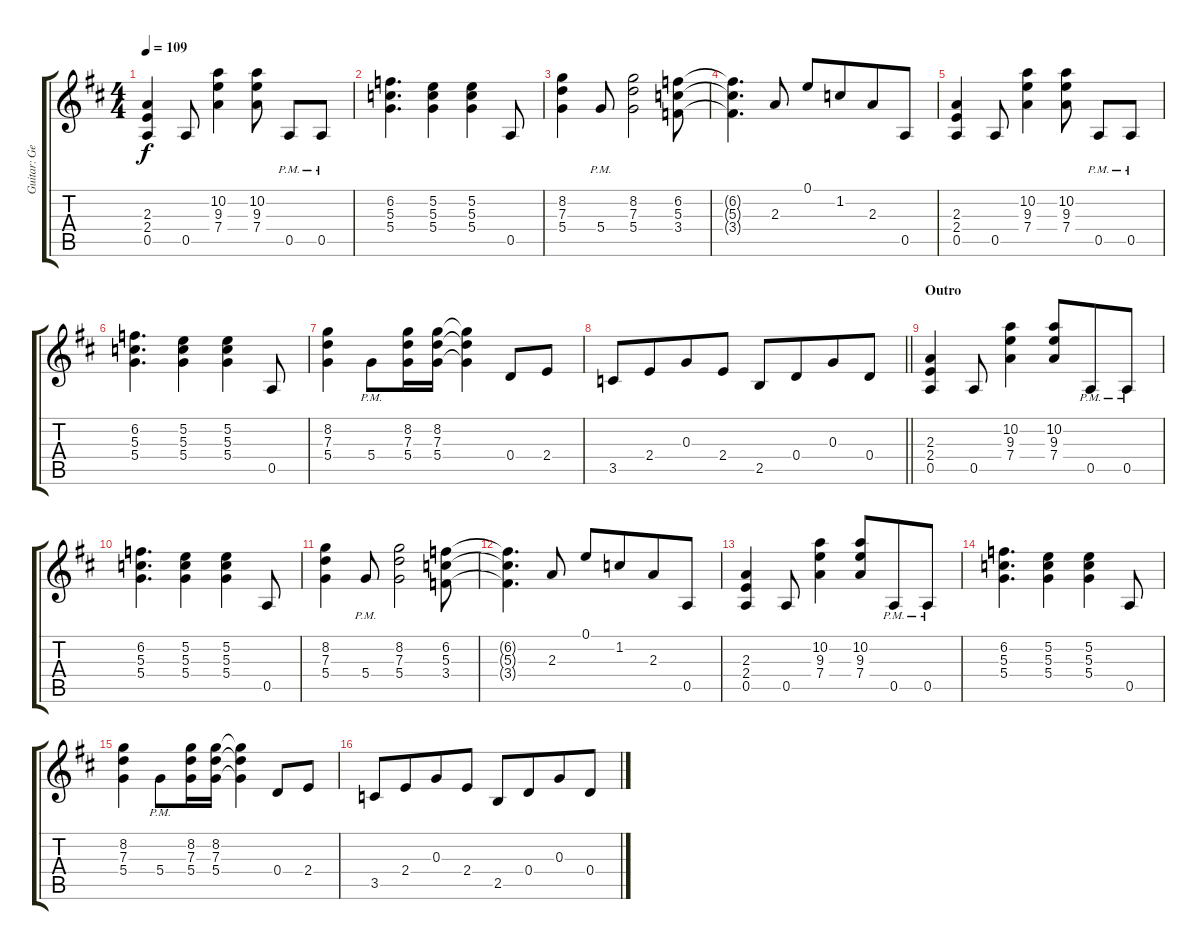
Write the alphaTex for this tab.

\track ("Guitar: George" "Guitar: Ge") {instrument distortionguitar}
\staff {score tabs}
\tuning (E4 B3 G3 D3 A2 E2) {hide}
\ts (4 4)
\tempo 109
\clef g2
\ks d
(2.3 2.4 0.5).4{dy f} 0.5.8 (10.2 9.3 7.4).4 (10.2 9.3 7.4).8 0.5{pm}.8 0.5{pm}.8 |
(6.2 5.3 5.4).4{d} (5.2 5.3 5.4).4 (5.2 5.3 5.4).4 0.5.8 |
(8.2 7.3 5.4).4 5.4{pm}.8 (8.2 7.3 5.4).2 (6.2 5.3 3.4).8 |
(6.2{t} 5.3{t} 3.4{t}).4{d} 2.3.8 0.1.8 1.2.8{beam merge} 2.3.8 0.5.8 |
(2.3 2.4 0.5).4 0.5.8 (10.2 9.3 7.4).4 (10.2 9.3 7.4).8 0.5{pm}.8 0.5{pm}.8 |
(6.2 5.3 5.4).4{d} (5.2 5.3 5.4).4 (5.2 5.3 5.4).4 0.5.8 |
(8.2 7.3 5.4).4 5.4{pm}.8 (8.2 7.3 5.4).16 (8.2 7.3 5.4).16 (8.2{t} 7.3{t} 5.4{t}).4 0.4.8 2.4.8 |
\barLineRight lightlight
3.5.8 2.4.8{beam merge} 0.3.8 2.4.8 2.5.8 0.4.8{beam merge} 0.3.8 0.4.8 |
\section ("" "Outro")
(2.3 2.4 0.5).4 0.5.8 (10.2 9.3 7.4).4 (10.2 9.3 7.4).8{beam merge} 0.5{pm}.8 0.5{pm}.8 |
(6.2 5.3 5.4).4{d} (5.2 5.3 5.4).4 (5.2 5.3 5.4).4 0.5.8 |
(8.2 7.3 5.4).4 5.4{pm}.8 (8.2 7.3 5.4).2 (6.2 5.3 3.4).8 |
(6.2{t} 5.3{t} 3.4{t}).4{d} 2.3.8{beam split} 0.1.8 1.2.8{beam merge} 2.3.8 0.5.8 |
(2.3 2.4 0.5).4 0.5.8 (10.2 9.3 7.4).4 (10.2 9.3 7.4).8{beam merge} 0.5{pm}.8 0.5{pm}.8 |
(6.2 5.3 5.4).4{d} (5.2 5.3 5.4).4 (5.2 5.3 5.4).4 0.5.8 |
(8.2 7.3 5.4).4 5.4{pm}.8 (8.2 7.3 5.4).16 (8.2 7.3 5.4).16 (8.2{t} 7.3{t} 5.4{t}).4 0.4.8 2.4.8 |
3.5.8 2.4.8{beam merge} 0.3.8 2.4.8{beam split} 2.5.8 0.4.8{beam merge} 0.3.8 0.4.8
